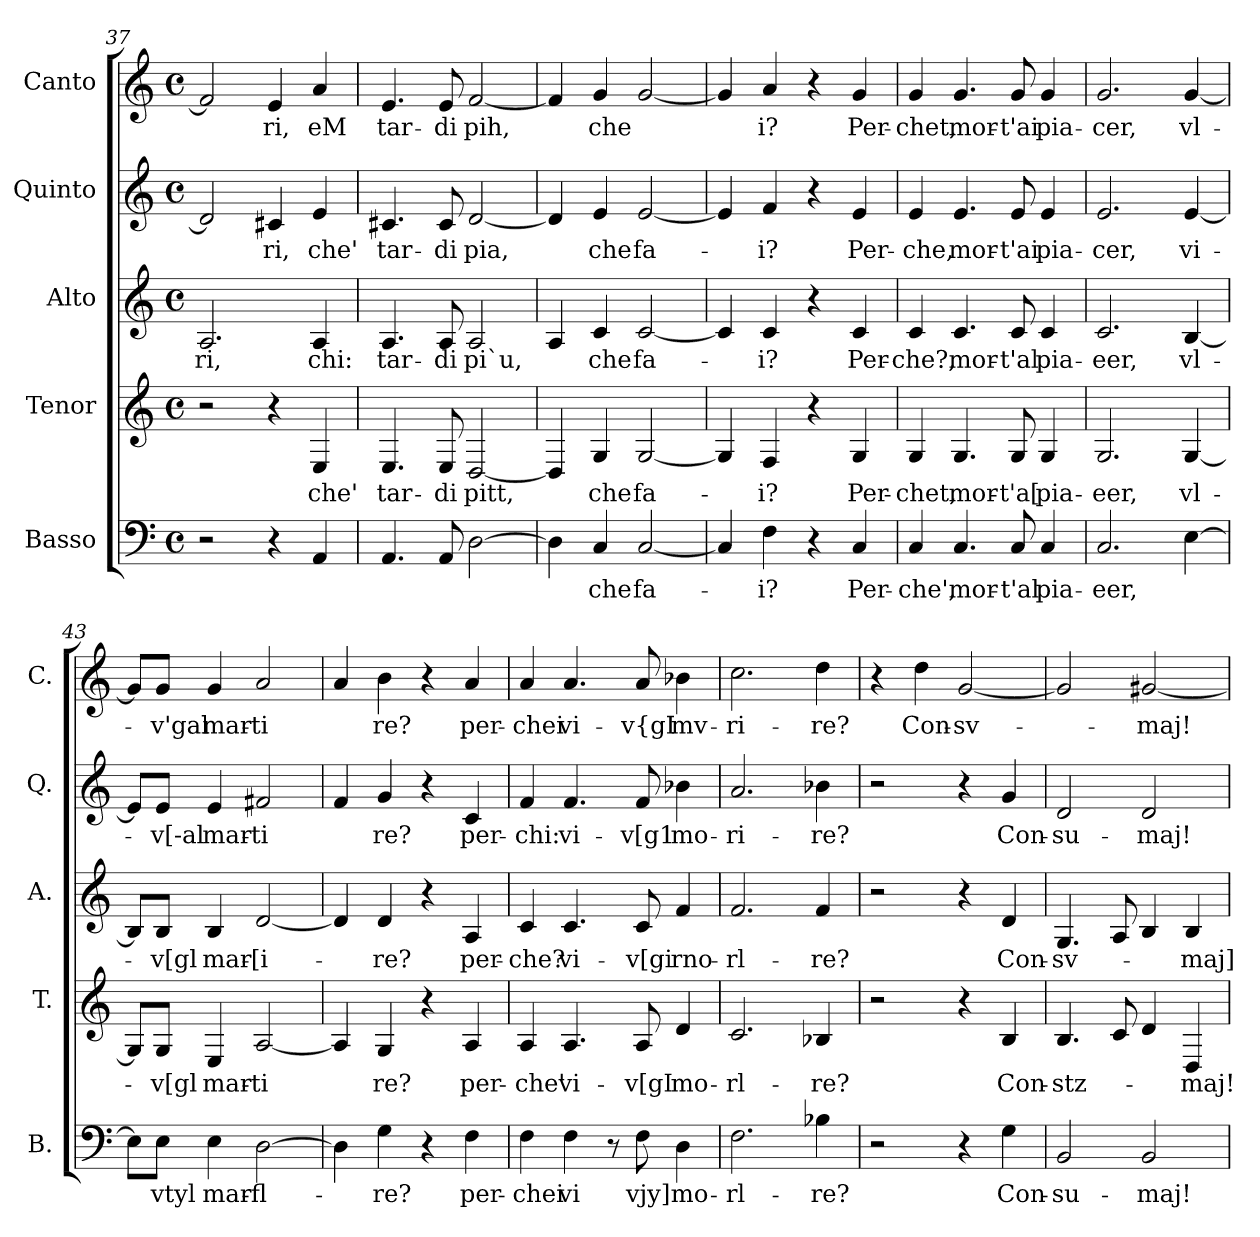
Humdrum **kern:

**kern	**text	**kern	**text	**kern	**text	**kern	**text	**kern	**text
*part5	*part5	*part4	*part4	*part3	*part3	*part2	*part2	*part1	*part1
*staff5	*staff5	*staff4	*staff4	*staff3	*staff3	*staff2	*staff2	*staff1	*staff1
*I"Basso	*	*I"Tenor	*	*I"Alto	*	*I"Quinto	*	*I"Canto	*
*I'B.	*	*I'T.	*	*I'A.	*	*I'Q.	*	*I'C.	*
*clefF4	*	*clefG2	*	*clefG2	*	*clefG2	*	*clefG2	*
*k[]	*	*k[]	*	*k[]	*	*k[]	*	*k[]	*
*M4/4	*	*M4/4	*	*M4/4	*	*M4/4	*	*M4/4	*
*met(c)	*	*met(c)	*	*met(c)	*	*met(c)	*	*met(c)	*
=37	=37	=37	=37	=37	=37	=37	=37	=37	=37
!	!	!	!	!	!LO:LY:b	!	!	!	!
2r	.	2r	.	2.A/	-ri,	2d/]	.	2f/]	.
!	!	!	!	!	!	!	!LO:LY:b	!	!LO:LY:b
4r	.	4r	.	.	.	4c#X/	-ri,	4e/	-ri,
!	!	!	!LO:LY:b	!	!LO:LY:b	!	!LO:LY:b	!	!LO:LY:b
4AA/	.	4E/	-che'	4A/	-chi:	4e/	-che'	4a/	-eM
!!LO:PB:g=z
=38	=38	=38	=38	=38	=38	=38	=38	=38	=38
!	!	!	!LO:LY:b	!	!LO:LY:b	!	!LO:LY:b	!	!LO:LY:b
4.AA/	.	4.E/	-tar-	4.A/	-tar-	4.c#X/	-tar-	4.e/	-tar-
!	!	!	!LO:LY:b	!	!LO:LY:b	!	!LO:LY:b	!	!LO:LY:b
8AA/	.	8E/	-di	8A/	-di	8c#/	-di	8e/	-di
!	!	!	!LO:LY:b	!	!LO:LY:b	!	!LO:LY:b	!	!LO:LY:b
[2D\	.	[2D/	-pitt,	2A/	-pi`u,	[2d/	-pia,	[2f/	-pih,
=39	=39	=39	=39	=39	=39	=39	=39	=39	=39
4D\]	.	4D/]	.	4A/	.	4d/]	.	4f/]	.
!	!LO:LY:b	!	!LO:LY:b	!	!LO:LY:b	!	!LO:LY:b	!	!LO:LY:b
4C/	-che	4G/	-che	4c/	-che	4e/	-che	4g/	-che
!	!LO:LY:b	!	!LO:LY:b	!	!LO:LY:b	!	!LO:LY:b	!	!
[2C/	-fa-	[2G/	-fa-	[2c/	-fa-	[2e/	-fa-	[2g/	.
=40	=40	=40	=40	=40	=40	=40	=40	=40	=40
4C/]	.	4G/]	.	4c/]	.	4e/]	.	4g/]	.
!	!LO:LY:b	!	!LO:LY:b	!	!LO:LY:b	!	!LO:LY:b	!	!LO:LY:b
4F\	-i?	4F/	-i?	4c/	-i?	4f/	-i?	4a/	-i?
4r	.	4r	.	4r	.	4r	.	4r	.
!	!LO:LY:b	!	!LO:LY:b	!	!LO:LY:b	!	!LO:LY:b	!	!LO:LY:b
4C/	-Per-	4G/	-Per-	4c/	-Per-	4e/	-Per-	4g/	-Per-
=41	=41	=41	=41	=41	=41	=41	=41	=41	=41
!	!LO:LY:b	!	!LO:LY:b	!	!LO:LY:b	!	!LO:LY:b	!	!LO:LY:b
4C/	-che',	4G/	-chet,	4c/	-che?,	4e/	-che,	4g/	-chet,
!	!LO:LY:b	!	!LO:LY:b	!	!LO:LY:b	!	!LO:LY:b	!	!LO:LY:b
4.C/	-mor-	4.G/	-mor-	4.c/	-mor-	4.e/	-mor-	4.g/	-mor-
!	!LO:LY:b	!	!LO:LY:b	!	!LO:LY:b	!	!LO:LY:b	!	!LO:LY:b
8C/	-t'al	8G/	-t'a[	8c/	-t'al	8e/	-t'ai	8g/	-t'ai
!	!LO:LY:b	!	!LO:LY:b	!	!LO:LY:b	!	!LO:LY:b	!	!LO:LY:b
4C/	-pia-	4G/	-pia-	4c/	-pia-	4e/	-pia-	4g/	-pia-
=42	=42	=42	=42	=42	=42	=42	=42	=42	=42
!	!LO:LY:b	!	!LO:LY:b	!	!LO:LY:b	!	!LO:LY:b	!	!LO:LY:b
2.C/	-eer,	2.G/	-eer,	2.c/	-eer,	2.e/	-cer,	2.g/	-cer,
!	!	!	!LO:LY:b	!	!LO:LY:b	!	!LO:LY:b	!	!LO:LY:b
[4E\	.	[4G/	-vl-	[4B/	-vl-	[4e/	-vi-	[4g/	-vl-
=43	=43	=43	=43	=43	=43	=43	=43	=43	=43
8E\L]	.	8G/L]	.	8B/L]	.	8e/L]	.	8g/L]	.
!	!LO:LY:b	!	!LO:LY:b	!	!LO:LY:b	!	!LO:LY:b	!	!LO:LY:b
8E\J	-vtyl	8G/J	-v[gl	8B/J	-v[gl	8e/J	-v[-al	8g/J	-v'gal
!	!LO:LY:b	!	!LO:LY:b	!	!LO:LY:b	!	!LO:LY:b	!	!LO:LY:b
4E\	-mar-	4E/	-mar-	4B/	-mar-	4e/	-mar-	4g/	-mar-
!	!LO:LY:b	!	!LO:LY:b	!	!LO:LY:b	!	!LO:LY:b	!	!LO:LY:b
[2D\	-fl-	[2A/	-ti	[2d/	-[i-	2f#X/	-ti	2a/	-ti
=44	=44	=44	=44	=44	=44	=44	=44	=44	=44
4D\]	.	4A/]	.	4d/]	.	4f/	.	4a/	.
!	!LO:LY:b	!	!LO:LY:b	!	!LO:LY:b	!	!LO:LY:b	!	!LO:LY:b
4G\	-re?	4G/	-re?	4d/	-re?	4g/	-re?	4b\	-re?
4r	.	4r	.	4r	.	4r	.	4r	.
!	!LO:LY:b	!	!LO:LY:b	!	!LO:LY:b	!	!LO:LY:b	!	!LO:LY:b
4F\	-per-	4A/	-per-	4A/	-per-	4c/	-per-	4a/	-per-
=45	=45	=45	=45	=45	=45	=45	=45	=45	=45
!	!LO:LY:b	!	!LO:LY:b	!	!LO:LY:b	!	!LO:LY:b	!	!LO:LY:b
4F\	-chei	4A/	-che'	4c/	-che?	4f/	-chi:	4a/	-chei
!	!LO:LY:b	!	!LO:LY:b	!	!LO:LY:b	!	!LO:LY:b	!	!LO:LY:b
4F\	-vi	4.A/	-vi-	4.c/	-vi-	4.f/	-vi-	4.a/	-vi-
8r	.	.	.	.	.	.	.	.	.
!	!LO:LY:b	!	!LO:LY:b	!	!LO:LY:b	!	!LO:LY:b	!	!LO:LY:b
8F\	-vjy]	8A/	-v[gI	8c/	-v[gi	8f/	-v[g1	8a/	-v{gI
!	!LO:LY:b	!	!LO:LY:b	!	!LO:LY:b	!	!LO:LY:b	!	!LO:LY:b
4D\	-mo-	4d/	-mo-	4f/	-rno-	4b-X\	-mo-	4b-X\	-mv-
!!LO:LB:g=z
=46	=46	=46	=46	=46	=46	=46	=46	=46	=46
!	!LO:LY:b	!	!LO:LY:b	!	!LO:LY:b	!	!LO:LY:b	!	!LO:LY:b
2.F\	-rl-	2.c/	-rl-	2.f/	-rl-	2.a/	-ri-	2.cc\	-ri-
!	!LO:LY:b	!	!LO:LY:b	!	!LO:LY:b	!	!LO:LY:b	!	!LO:LY:b
4B-X\	-re?	4B-X/	-re?	4f/	-re?	4b-X\	-re?	4dd\	-re?
=47	=47	=47	=47	=47	=47	=47	=47	=47	=47
2r	.	2r	.	2r	.	2r	.	4r	.
!	!	!	!	!	!	!	!	!	!LO:LY:b
.	.	.	.	.	.	.	.	4dd\	-Con-
!	!	!	!	!	!	!	!	!	!LO:LY:b
4r	.	4r	.	4r	.	4r	.	[2g/	-sv-
!	!LO:LY:b	!	!LO:LY:b	!	!LO:LY:b	!	!LO:LY:b	!	!
4G\	-Con-	4B/	-Con-	4d/	-Con-	4g/	-Con-	.	.
=48	=48	=48	=48	=48	=48	=48	=48	=48	=48
!	!LO:LY:b	!	!LO:LY:b	!	!LO:LY:b	!	!LO:LY:b	!	!
2BB/	-su-	4.B/	-stz-	4.G/	-sv-	2d/	-su-	2g/]	.
.	.	8c/	.	8A/	.	.	.	.	.
!	!LO:LY:b	!	!	!	!	!	!LO:LY:b	!	!LO:LY:b
2BB/	-maj!	4d/	.	4B/	.	2d/	-maj!	[2g#X/	-maj!
!	!	!	!LO:LY:b	!	!LO:LY:b	!	!	!	!
.	.	4D/	-maj!	4B/	-maj]	.	.	.	.
=	=	=	=	=	=	=	=	=	=
*-	*-	*-	*-	*-	*-	*-	*-	*-	*-
